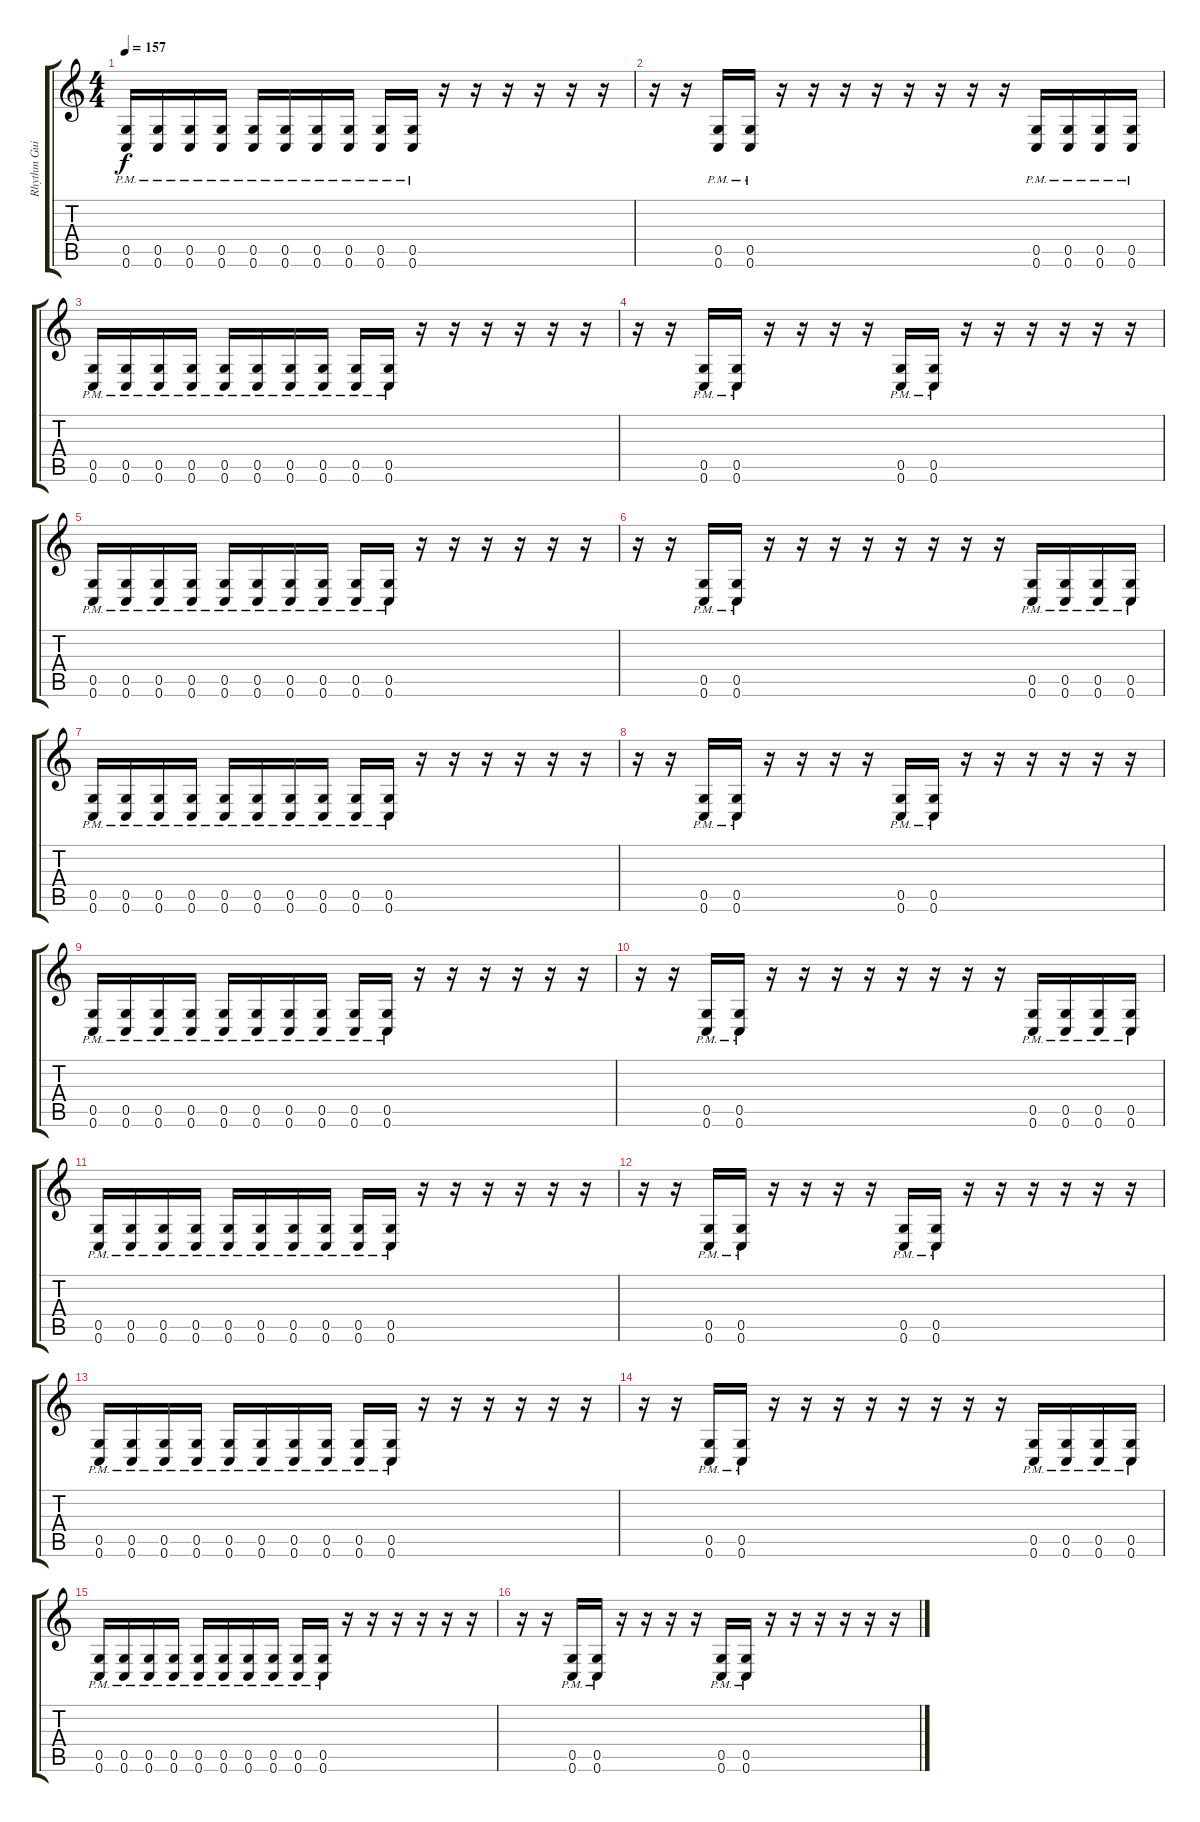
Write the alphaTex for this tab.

\track ("Rhythm Guitar 2" "Rhythm Gui") {instrument distortionguitar}
\staff {score tabs}
\tuning (D4 A3 F3 C3 G2 C2) {hide}
\ts (4 4)
\tempo 157
\clef g2
\ks c
(0.5{pm} 0.6{pm}).16{dy f} (0.5{pm} 0.6{pm}).16 (0.5{pm} 0.6{pm}).16 (0.5{pm} 0.6{pm}).16 (0.5{pm} 0.6{pm}).16 (0.5{pm} 0.6{pm}).16 (0.5{pm} 0.6{pm}).16 (0.5{pm} 0.6{pm}).16 (0.5{pm} 0.6{pm}).16 (0.5{pm} 0.6{pm}).16 r.16 r.16 r.16 r.16 r.16 r.16 |
r.16 r.16 (0.5{pm} 0.6{pm}).16 (0.5{pm} 0.6{pm}).16 r.16 r.16 r.16 r.16 r.16 r.16 r.16 r.16 (0.5{pm} 0.6{pm}).16 (0.5{pm} 0.6{pm}).16 (0.5{pm} 0.6{pm}).16 (0.5{pm} 0.6{pm}).16 |
(0.5{pm} 0.6{pm}).16 (0.5{pm} 0.6{pm}).16 (0.5{pm} 0.6{pm}).16 (0.5{pm} 0.6{pm}).16 (0.5{pm} 0.6{pm}).16 (0.5{pm} 0.6{pm}).16 (0.5{pm} 0.6{pm}).16 (0.5{pm} 0.6{pm}).16 (0.5{pm} 0.6{pm}).16 (0.5{pm} 0.6{pm}).16 r.16 r.16 r.16 r.16 r.16 r.16 |
r.16 r.16 (0.5{pm} 0.6{pm}).16 (0.5{pm} 0.6{pm}).16 r.16 r.16 r.16 r.16 (0.5{pm} 0.6{pm}).16 (0.5{pm} 0.6{pm}).16 r.16 r.16 r.16 r.16 r.16 r.16 |
(0.5{pm} 0.6{pm}).16 (0.5{pm} 0.6{pm}).16 (0.5{pm} 0.6{pm}).16 (0.5{pm} 0.6{pm}).16 (0.5{pm} 0.6{pm}).16 (0.5{pm} 0.6{pm}).16 (0.5{pm} 0.6{pm}).16 (0.5{pm} 0.6{pm}).16 (0.5{pm} 0.6{pm}).16 (0.5{pm} 0.6{pm}).16 r.16 r.16 r.16 r.16 r.16 r.16 |
r.16 r.16 (0.5{pm} 0.6{pm}).16 (0.5{pm} 0.6{pm}).16 r.16 r.16 r.16 r.16 r.16 r.16 r.16 r.16 (0.5{pm} 0.6{pm}).16 (0.5{pm} 0.6{pm}).16 (0.5{pm} 0.6{pm}).16 (0.5{pm} 0.6{pm}).16 |
(0.5{pm} 0.6{pm}).16 (0.5{pm} 0.6{pm}).16 (0.5{pm} 0.6{pm}).16 (0.5{pm} 0.6{pm}).16 (0.5{pm} 0.6{pm}).16 (0.5{pm} 0.6{pm}).16 (0.5{pm} 0.6{pm}).16 (0.5{pm} 0.6{pm}).16 (0.5{pm} 0.6{pm}).16 (0.5{pm} 0.6{pm}).16 r.16 r.16 r.16 r.16 r.16 r.16 |
r.16 r.16 (0.5{pm} 0.6{pm}).16 (0.5{pm} 0.6{pm}).16 r.16 r.16 r.16 r.16 (0.5{pm} 0.6{pm}).16 (0.5{pm} 0.6{pm}).16 r.16 r.16 r.16 r.16 r.16 r.16 |
(0.5{pm} 0.6{pm}).16 (0.5{pm} 0.6{pm}).16 (0.5{pm} 0.6{pm}).16 (0.5{pm} 0.6{pm}).16 (0.5{pm} 0.6{pm}).16 (0.5{pm} 0.6{pm}).16 (0.5{pm} 0.6{pm}).16 (0.5{pm} 0.6{pm}).16 (0.5{pm} 0.6{pm}).16 (0.5{pm} 0.6{pm}).16 r.16 r.16 r.16 r.16 r.16 r.16 |
r.16 r.16 (0.5{pm} 0.6{pm}).16 (0.5{pm} 0.6{pm}).16 r.16 r.16 r.16 r.16 r.16 r.16 r.16 r.16 (0.5{pm} 0.6{pm}).16 (0.5{pm} 0.6{pm}).16 (0.5{pm} 0.6{pm}).16 (0.5{pm} 0.6{pm}).16 |
(0.5{pm} 0.6{pm}).16 (0.5{pm} 0.6{pm}).16 (0.5{pm} 0.6{pm}).16 (0.5{pm} 0.6{pm}).16 (0.5{pm} 0.6{pm}).16 (0.5{pm} 0.6{pm}).16 (0.5{pm} 0.6{pm}).16 (0.5{pm} 0.6{pm}).16 (0.5{pm} 0.6{pm}).16 (0.5{pm} 0.6{pm}).16 r.16 r.16 r.16 r.16 r.16 r.16 |
r.16 r.16 (0.5{pm} 0.6{pm}).16 (0.5{pm} 0.6{pm}).16 r.16 r.16 r.16 r.16 (0.5{pm} 0.6{pm}).16 (0.5{pm} 0.6{pm}).16 r.16 r.16 r.16 r.16 r.16 r.16 |
(0.5{pm} 0.6{pm}).16 (0.5{pm} 0.6{pm}).16 (0.5{pm} 0.6{pm}).16 (0.5{pm} 0.6{pm}).16 (0.5{pm} 0.6{pm}).16 (0.5{pm} 0.6{pm}).16 (0.5{pm} 0.6{pm}).16 (0.5{pm} 0.6{pm}).16 (0.5{pm} 0.6{pm}).16 (0.5{pm} 0.6{pm}).16 r.16 r.16 r.16 r.16 r.16 r.16 |
r.16 r.16 (0.5{pm} 0.6{pm}).16 (0.5{pm} 0.6{pm}).16 r.16 r.16 r.16 r.16 r.16 r.16 r.16 r.16 (0.5{pm} 0.6{pm}).16 (0.5{pm} 0.6{pm}).16 (0.5{pm} 0.6{pm}).16 (0.5{pm} 0.6{pm}).16 |
(0.5{pm} 0.6{pm}).16 (0.5{pm} 0.6{pm}).16 (0.5{pm} 0.6{pm}).16 (0.5{pm} 0.6{pm}).16 (0.5{pm} 0.6{pm}).16 (0.5{pm} 0.6{pm}).16 (0.5{pm} 0.6{pm}).16 (0.5{pm} 0.6{pm}).16 (0.5{pm} 0.6{pm}).16 (0.5{pm} 0.6{pm}).16 r.16 r.16 r.16 r.16 r.16 r.16 |
r.16 r.16 (0.5{pm} 0.6{pm}).16 (0.5{pm} 0.6{pm}).16 r.16 r.16 r.16 r.16 (0.5{pm} 0.6{pm}).16 (0.5{pm} 0.6{pm}).16 r.16 r.16 r.16 r.16 r.16 r.16
